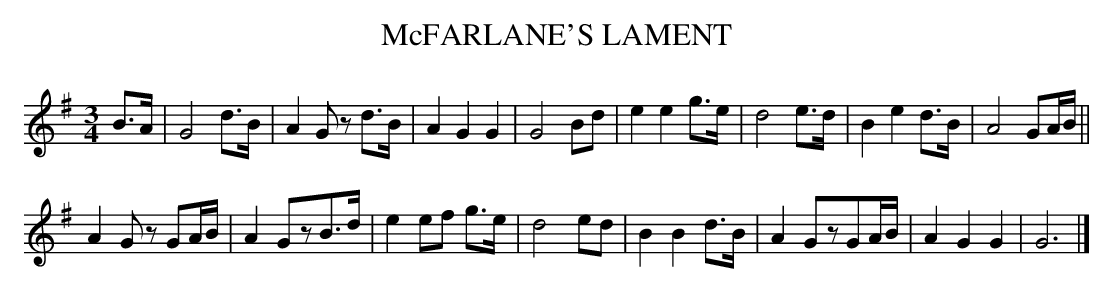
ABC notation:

X:1
T:McFARLANE'S LAMENT
Y:"mournfully"
M:3/4
L:1/8
K:G
B>A|G4d>B|A2G zd>B|A2G2G2|G4Bd|\
e2e2g>e|d4e>d|B2e2d>B|A4 GA/B/||
A2Gz GA/B/|A2GzB>d|e2ef g>e|d4ed|\
B2B2 d>B|A2GzGA/B/|A2G2G2|G6|]
